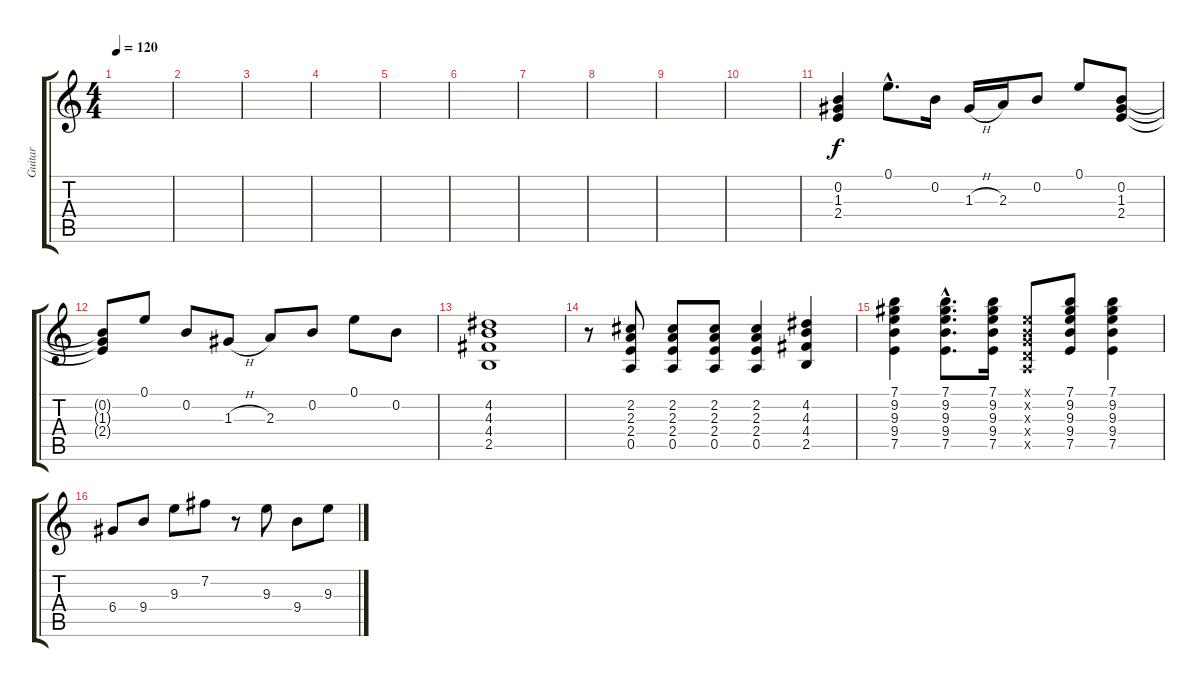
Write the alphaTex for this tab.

\track ("Guitar" "Guitar") {instrument electricguitarclean}
\staff {score tabs}
\tuning (E4 B3 G3 D3 A2 E2) {hide}
\ts (4 4)
\tempo 120
\clef g2
\ks c
|
|
|
|
|
|
|
|
|
|
(0.2 1.3 2.4).4 0.1{hac}.8{d} 0.2.16 1.3{h}.16 2.3.16 0.2.8 0.1.8 (0.2 1.3 2.4).8 |
(0.2{t} 1.3{t} 2.4{t}).8 0.1.8 0.2.8 1.3{h}.8 2.3.8 0.2.8 0.1.8 0.2.8 |
(4.2 4.3 4.4 2.5).1 |
r.8 (2.2 2.3 2.4 0.5).8 (2.2 2.3 2.4 0.5).8 (2.2 2.3 2.4 0.5).8 (2.2 2.3 2.4 0.5).4 (4.2 4.3 4.4 2.5).4 |
(7.1 9.2 9.3 9.4 7.5).4 (7.1{hac} 9.2{hac} 9.3{hac} 9.4{hac} 7.5{hac}).8{d} (7.1 9.2 9.3 9.4 7.5).16 (0.1{x} 0.2{x} 0.3{x} 0.4{x} 0.5{x}).8 (7.1 9.2 9.3 9.4 7.5).8 (7.1 9.2 9.3 9.4 7.5).4 |
6.4.8 9.4.8 9.3.8 7.2.8 r.8 9.3.8 9.4.8 9.3.8
